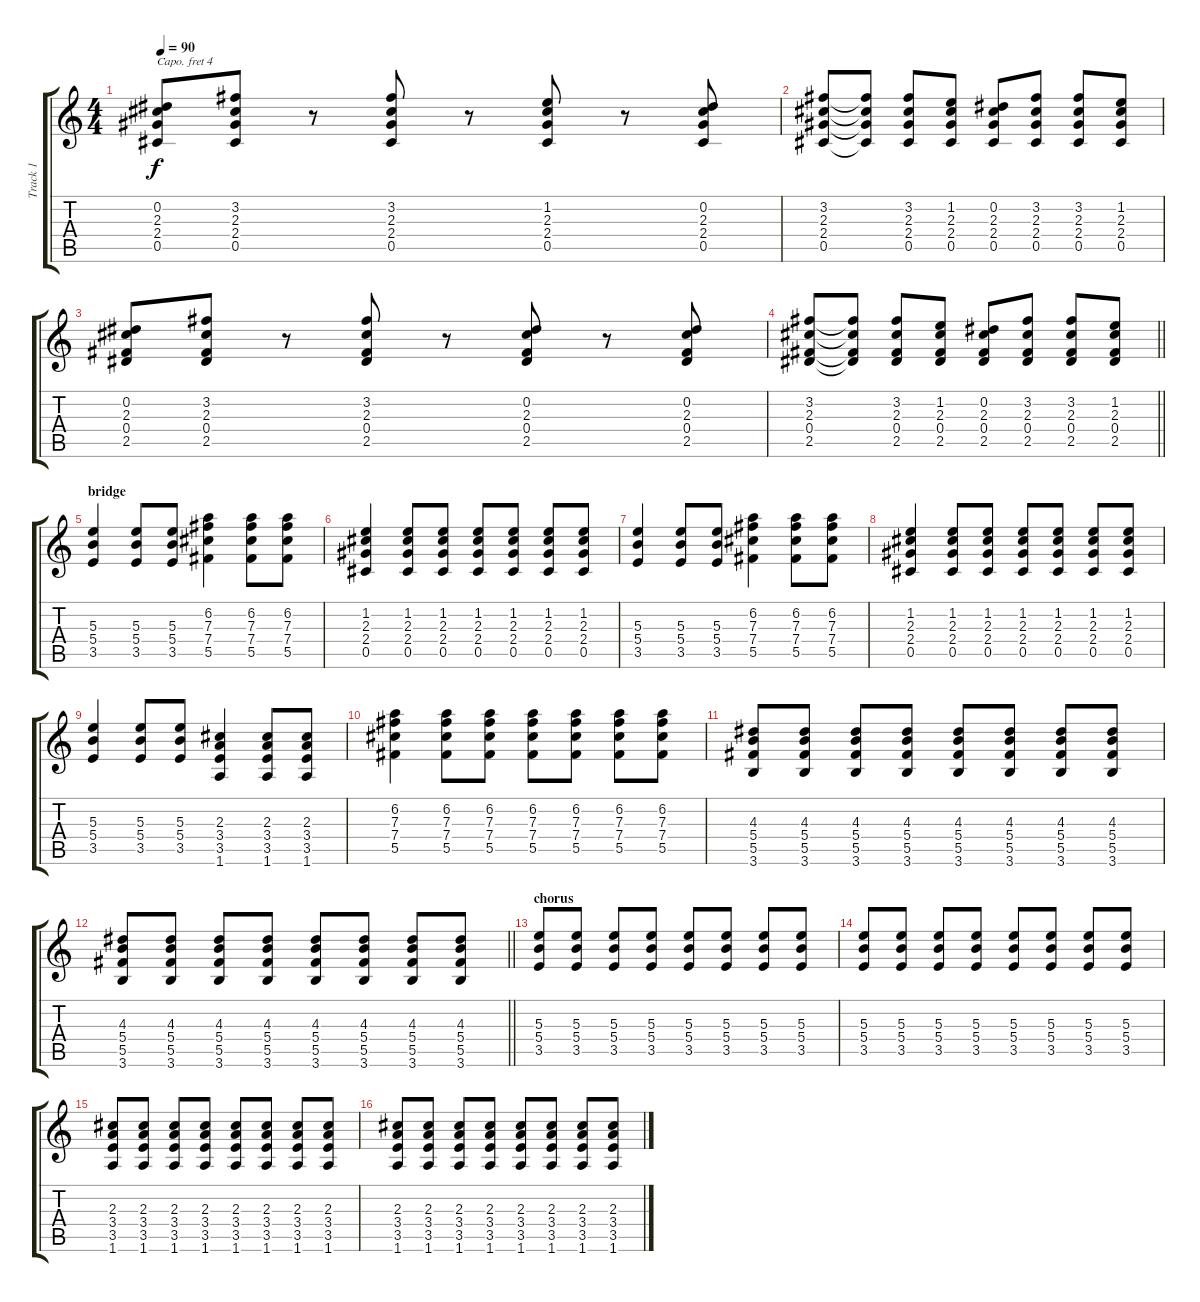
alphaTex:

\track ("Track 1" "Track 1") {instrument electricguitarclean}
\staff {score tabs}
\capo 4
\tuning (E4 B3 G3 D3 A2 E2) {hide}
\ts (4 4)
\tempo 90
\clef g2
\ks c
(0.2 2.3 2.4 0.5).8{dy f} (3.2 2.3 2.4 0.5).8 r.8 (3.2 2.3 2.4 0.5).8 r.8 (1.2 2.3 2.4 0.5).8 r.8 (0.2 2.3 2.4 0.5).8 |
(3.2 2.3 2.4 0.5).8 (3.2{t} 2.3{t} 2.4{t} 0.5{t}).8 (3.2 2.3 2.4 0.5).8 (1.2 2.3 2.4 0.5).8 (0.2 2.3 2.4 0.5).8 (3.2 2.3 2.4 0.5).8 (3.2 2.3 2.4 0.5).8 (1.2 2.3 2.4 0.5).8 |
(0.2 2.3 0.4 2.5).8 (3.2 2.3 0.4 2.5).8 r.8 (3.2 2.3 0.4 2.5).8 r.8 (0.2 2.3 0.4 2.5).8 r.8 (0.2 2.3 0.4 2.5).8 |
\barLineRight lightlight
(3.2 2.3 0.4 2.5).8 (3.2{t} 2.3{t} 0.4{t} 2.5{t}).8 (3.2 2.3 0.4 2.5).8 (1.2 2.3 0.4 2.5).8 (0.2 2.3 0.4 2.5).8 (3.2 2.3 0.4 2.5).8 (3.2 2.3 0.4 2.5).8 (1.2 2.3 0.4 2.5).8 |
\section ("" "bridge")
(5.3 5.4 3.5).4 (5.3 5.4 3.5).8 (5.3 5.4 3.5).8 (6.2 7.3 7.4 5.5).4 (6.2 7.3 7.4 5.5).8 (6.2 7.3 7.4 5.5).8 |
(1.2 2.3 2.4 0.5).4 (1.2 2.3 2.4 0.5).8 (1.2 2.3 2.4 0.5).8 (1.2 2.3 2.4 0.5).8 (1.2 2.3 2.4 0.5).8 (1.2 2.3 2.4 0.5).8 (1.2 2.3 2.4 0.5).8 |
(5.3 5.4 3.5).4 (5.3 5.4 3.5).8 (5.3 5.4 3.5).8 (6.2 7.3 7.4 5.5).4 (6.2 7.3 7.4 5.5).8 (6.2 7.3 7.4 5.5).8 |
(1.2 2.3 2.4 0.5).4 (1.2 2.3 2.4 0.5).8 (1.2 2.3 2.4 0.5).8 (1.2 2.3 2.4 0.5).8 (1.2 2.3 2.4 0.5).8 (1.2 2.3 2.4 0.5).8 (1.2 2.3 2.4 0.5).8 |
(5.3 5.4 3.5).4 (5.3 5.4 3.5).8 (5.3 5.4 3.5).8 (2.3 3.4 3.5 1.6).4 (2.3 3.4 3.5 1.6).8 (2.3 3.4 3.5 1.6).8 |
(6.2 7.3 7.4 5.5).4 (6.2 7.3 7.4 5.5).8 (6.2 7.3 7.4 5.5).8 (6.2 7.3 7.4 5.5).8 (6.2 7.3 7.4 5.5).8 (6.2 7.3 7.4 5.5).8 (6.2 7.3 7.4 5.5).8 |
(4.3 5.4 5.5 3.6).8 (4.3 5.4 5.5 3.6).8 (4.3 5.4 5.5 3.6).8 (4.3 5.4 5.5 3.6).8 (4.3 5.4 5.5 3.6).8 (4.3 5.4 5.5 3.6).8 (4.3 5.4 5.5 3.6).8 (4.3 5.4 5.5 3.6).8 |
\barLineRight lightlight
(4.3 5.4 5.5 3.6).8 (4.3 5.4 5.5 3.6).8 (4.3 5.4 5.5 3.6).8 (4.3 5.4 5.5 3.6).8 (4.3 5.4 5.5 3.6).8 (4.3 5.4 5.5 3.6).8 (4.3 5.4 5.5 3.6).8 (4.3 5.4 5.5 3.6).8 |
\section ("" "chorus")
(5.3 5.4 3.5).8 (5.3 5.4 3.5).8 (5.3 5.4 3.5).8 (5.3 5.4 3.5).8 (5.3 5.4 3.5).8 (5.3 5.4 3.5).8 (5.3 5.4 3.5).8 (5.3 5.4 3.5).8 |
(5.3 5.4 3.5).8 (5.3 5.4 3.5).8 (5.3 5.4 3.5).8 (5.3 5.4 3.5).8 (5.3 5.4 3.5).8 (5.3 5.4 3.5).8 (5.3 5.4 3.5).8 (5.3 5.4 3.5).8 |
(2.3 3.4 3.5 1.6).8 (2.3 3.4 3.5 1.6).8 (2.3 3.4 3.5 1.6).8 (2.3 3.4 3.5 1.6).8 (2.3 3.4 3.5 1.6).8 (2.3 3.4 3.5 1.6).8 (2.3 3.4 3.5 1.6).8 (2.3 3.4 3.5 1.6).8 |
(2.3 3.4 3.5 1.6).8 (2.3 3.4 3.5 1.6).8 (2.3 3.4 3.5 1.6).8 (2.3 3.4 3.5 1.6).8 (2.3 3.4 3.5 1.6).8 (2.3 3.4 3.5 1.6).8 (2.3 3.4 3.5 1.6).8 (2.3 3.4 3.5 1.6).8
